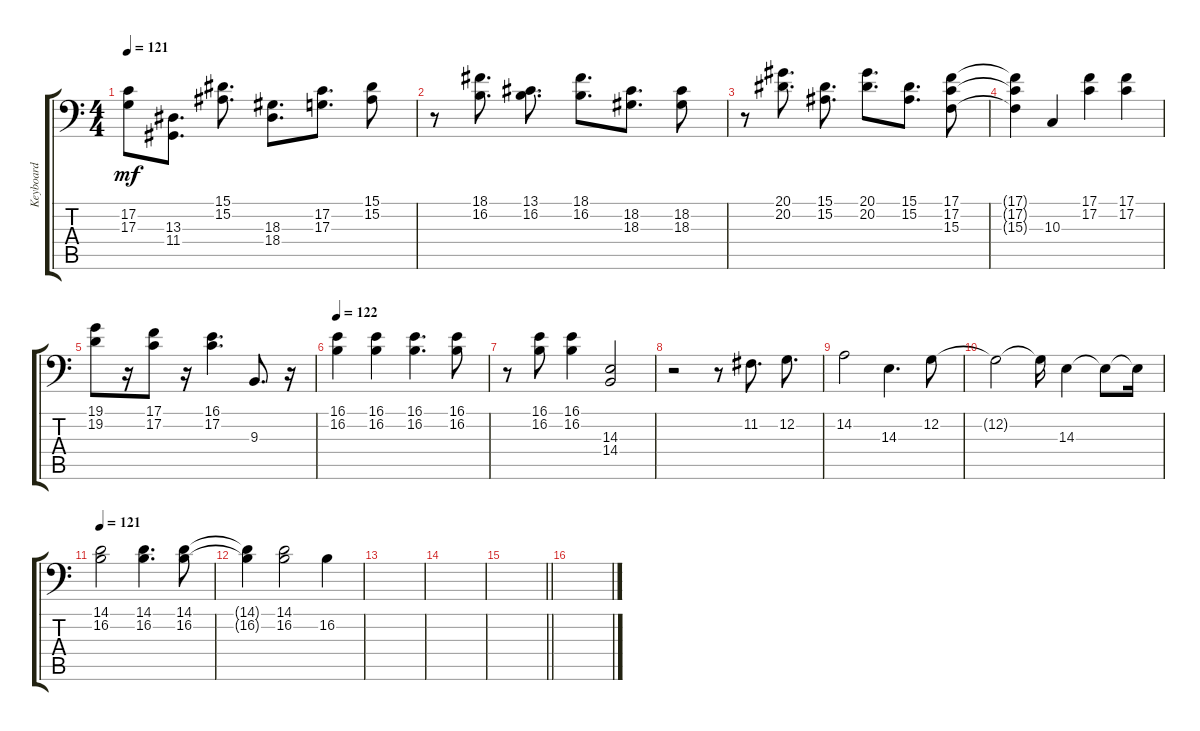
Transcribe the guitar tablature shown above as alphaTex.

\track ("Keyboard" "Keyboard") {instrument electricgrandpiano}
\staff {score tabs}
\tuning (C3 G2 D2 A1 E1 B0) {hide}
\ts (4 4)
\section ("" "")
\tempo 121
\clef f4
\ks c
(17.2 17.3).8{dy mf} (13.3 11.4).8{d} (15.1 15.2).8{d} (18.3 18.4).8{d} (17.2 17.3).8{d} (15.1 15.2).8 |
r.8 (18.1 16.2).8{d} (13.1 16.2).8{d} (18.1 16.2).8{d} (18.2 18.3).8{d} (18.2 18.3).8 |
r.8 (20.1 20.2).8{d} (15.1 15.2).8{d} (20.1 20.2).8{d} (15.1 15.2).8{d} (17.1 17.2 15.3).8 |
(17.1{t} 17.2{t} 15.3{t}).4 10.3.4 (17.1 17.2).4 (17.1 17.2).4 |
(19.1 19.2).8 r.16 (17.1 17.2).8 r.16 (16.1 17.2).4{d} 9.3.8{d} r.16 |
\tempo 122
(16.1 16.2).4 (16.1 16.2).4 (16.1 16.2).4{d} (16.1 16.2).8 |
r.8 (16.1 16.2).8 (16.1 16.2).4 (14.3 14.4).2 |
r.2 r.8 11.2.8{d} 12.2.8{d} |
14.2.2 14.3.4{d} 12.2.8 |
12.2{t}.2 12.2{t}.16 14.3.4 14.3{t}.8 14.3{t}.16 |
\tempo 121
(14.1 16.2).2 (14.1 16.2).4{d} (14.1 16.2).8 |
(14.1{t} 16.2{t}).4 (14.1 16.2).2 16.2.4 |
|
|
\barLineRight lightlight
|
\section ("" "")
